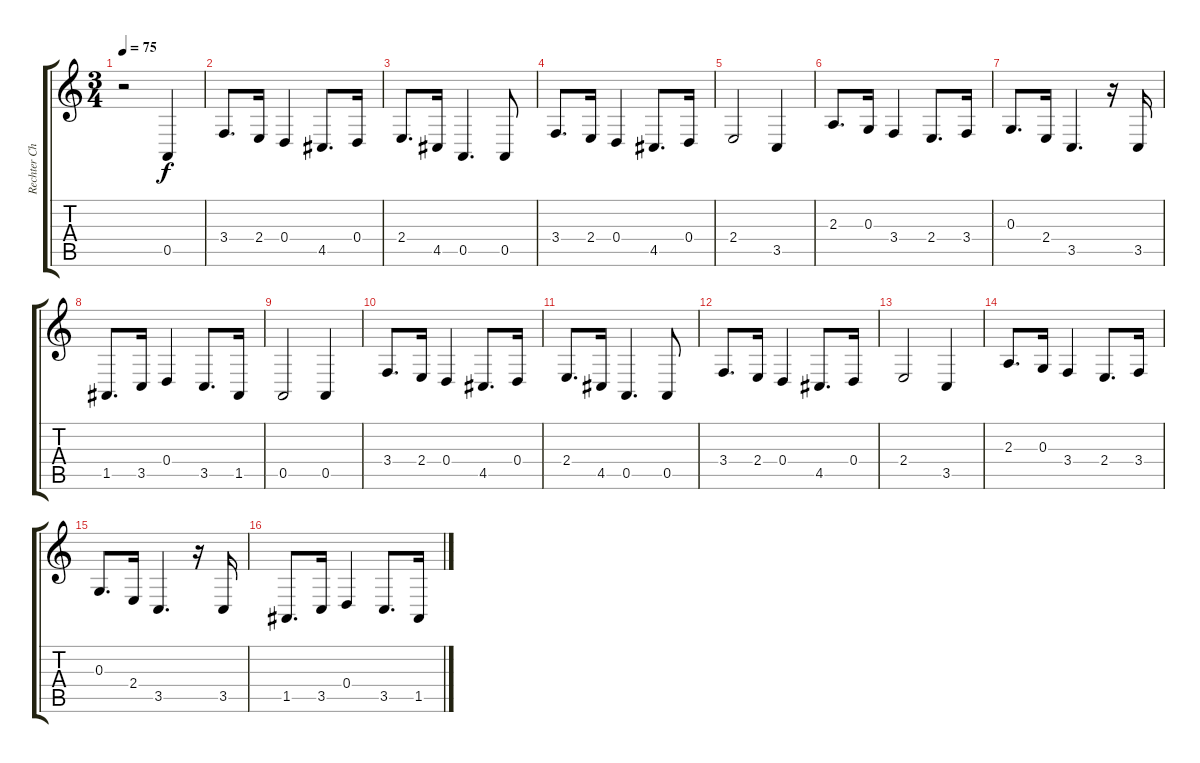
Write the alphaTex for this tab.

\track ("Rechter Chor" "Rechter Ch") {instrument choiraahs}
\staff {score tabs}
\tuning (E4 B3 G3 D3 A2 E2) {hide}
\ts (3 4)
\tempo 75
\clef g2
\ks c
r.2{dy f} 0.5.4 |
3.4.8{d} 2.4.16 0.4.4 4.5.8{d} 0.4.16 |
2.4.8{d} 4.5.16 0.5.4{d} 0.5.8 |
3.4.8{d} 2.4.16 0.4.4 4.5.8{d} 0.4.16 |
2.4.2 3.5.4 |
2.3.8{d} 0.3.16 3.4.4 2.4.8{d} 3.4.16 |
0.3.8{d} 2.4.16 3.5.4{d} r.16 3.5.16 |
1.5.8{d} 3.5.16 0.4.4 3.5.8{d} 1.5.16 |
0.5.2 0.5.4 |
3.4.8{d} 2.4.16 0.4.4 4.5.8{d} 0.4.16 |
2.4.8{d} 4.5.16 0.5.4{d} 0.5.8 |
3.4.8{d} 2.4.16 0.4.4 4.5.8{d} 0.4.16 |
2.4.2 3.5.4 |
2.3.8{d} 0.3.16 3.4.4 2.4.8{d} 3.4.16 |
0.3.8{d} 2.4.16 3.5.4{d} r.16 3.5.16 |
1.5.8{d} 3.5.16 0.4.4 3.5.8{d} 1.5.16
